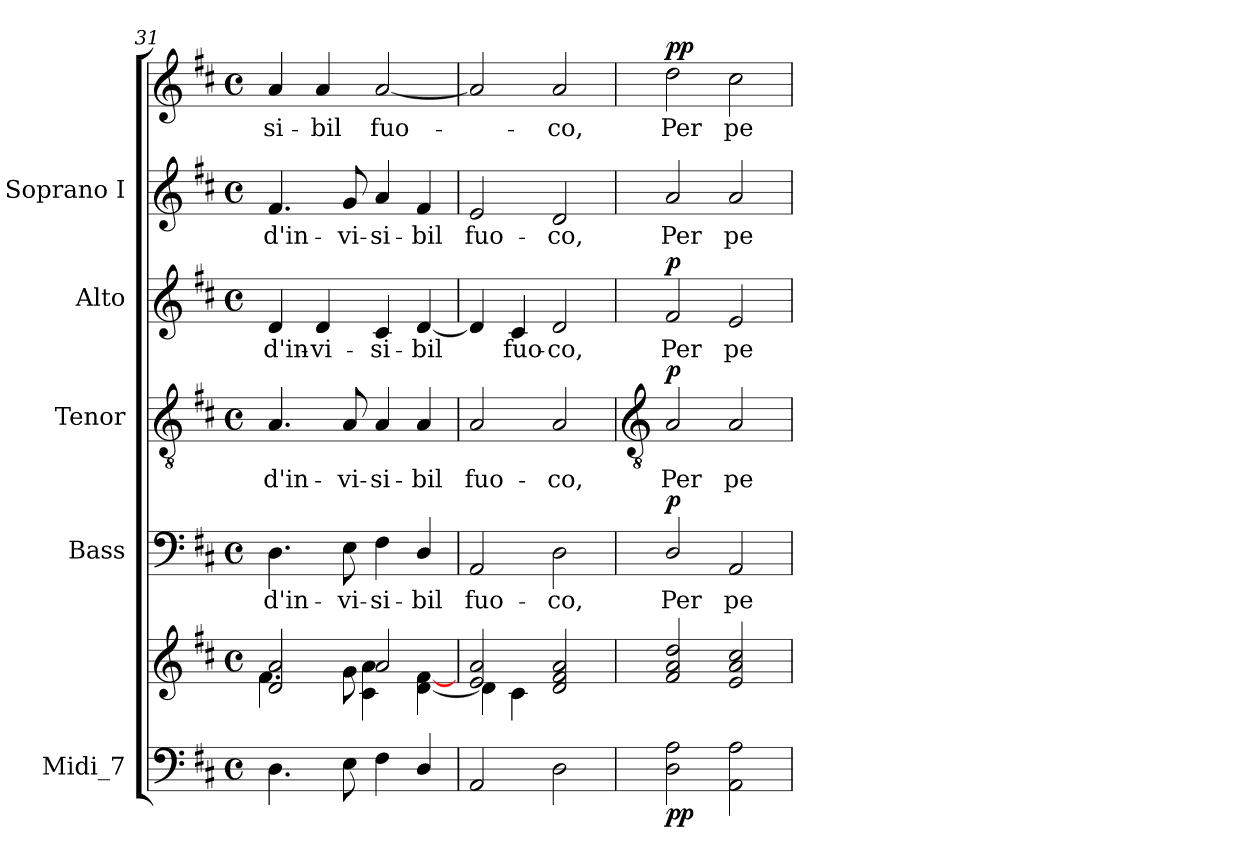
**kern	**kern	**dynam	**kern	**text	**dynam	**kern	**text	**dynam	**kern	**text	**dynam	**kern	**text	**kern	**text	**dynam
*part5	*part5	*part5	*part4	*part4	*part4	*part3	*part3	*part3	*part2	*part2	*part2	*part1	*part1	*part1	*part1	*part1
*staff7	*staff6	*staff6/7	*staff5	*staff5	*staff5	*staff4	*staff4	*staff4	*staff3	*staff3	*staff3	*staff2	*staff2	*staff1	*staff1	*staff1/2
*I"Midi_7	*	*	*I"Bass	*	*	*I"Tenor	*	*	*I"Alto	*	*	*I"Soprano I	*	*	*	*
*	*	*	*I'B	*	*	*I'T	*	*	*I'A	*	*	*I'S	*	*	*	*
*clefF4	*clefG2	*	*clefF4	*	*	*clefGv2	*	*	*clefG2	*	*	*clefG2	*	*clefG2	*	*
*k[f#c#]	*k[f#c#]	*	*k[f#c#]	*	*	*k[f#c#]	*	*	*k[f#c#]	*	*	*k[f#c#]	*	*k[f#c#]	*	*
*D:	*D:	*	*D:	*	*	*D:	*	*	*D:	*	*	*D:	*	*D:	*	*
*M4/4	*M4/4	*	*M4/4	*	*	*M4/4	*	*	*M4/4	*	*	*M4/4	*	*M4/4	*	*
*met(c)	*met(c)	*	*met(c)	*	*	*met(c)	*	*	*met(c)	*	*	*met(c)	*	*met(c)	*	*
=31	=31	=31	=31	=31	=31	=31	=31	=31	=31	=31	=31	=31	=31	=31	=31	=31
*^	*^	*	*	*	*	*	*	*	*	*	*	*	*	*	*	*
!	!	!	!	!	!	!LO:LY:b	!	!	!LO:LY:b	!	!	!LO:LY:b	!	!	!LO:LY:b	!	!LO:LY:b	!
1ryy	4.D\	2d/ 2a/	4.f#\	.	4.D	d'in-	.	4.A	d'in-	.	4d	d'in-	.	4.f#	d'in-	4a	si-	.
!	!	!	!	!	!	!	!	!	!	!	!	!LO:LY:b	!	!	!	!	!LO:LY:b	!
.	.	.	.	.	.	.	.	.	.	.	4d	-vi-	.	.	.	4a	-bil	.
!	!	!	!	!	!	!LO:LY:b	!	!	!LO:LY:b	!	!	!	!	!	!LO:LY:b	!	!	!
.	8E\	.	8g\	.	8E	-vi-	.	8A	-vi-	.	.	.	.	8g	-vi-	.	.	.
!	!	!	!	!	!	!LO:LY:b	!	!	!LO:LY:b	!	!	!LO:LY:b	!	!	!LO:LY:b	!	!LO:LY:b	!
.	4F#\	2a/	4c#\ 4a\	.	4F#	-si-	.	4A	-si-	.	4c#	-si-	.	4a	-si-	[2a	fuo-	.
!	!	!	!	!	!	!LO:LY:b	!	!	!LO:LY:b	!	!	!LO:LY:b	!	!	!LO:LY:b	!	!	!
.	4D/	.	[4d\ [4f#\	.	4D/	-bil	.	4A	-bil	.	[4d	-bil	.	4f#	-bil	.	.	.
=32	=32	=32	=32	=32	=32	=32	=32	=32	=32	=32	=32	=32	=32	=32	=32	=32	=32	=32
!	!	!	!	!	!	!LO:LY:b	!	!	!LO:LY:b	!	!	!	!	!	!LO:LY:b	!	!	!
1ryy	2AA/	2e/ 2a/	4d\]	.	2AA	fuo-	.	2A	fuo-	.	4d]	.	.	2e	fuo-	2a]	.	.
!	!	!	!	!	!	!	!	!	!	!	!	!LO:LY:b	!	!	!	!	!	!
.	.	.	4c#\	.	.	.	.	.	.	.	4c#	fuo-	.	.	.	.	.	.
!	!	!	!	!	!	!LO:LY:b	!	!	!LO:LY:b	!	!	!LO:LY:b	!	!	!LO:LY:b	!	!LO:LY:b	!
.	2D\	2d/ 2f#/ 2a/	2ryy	.	2D	-co,	.	2A	-co,	.	2d	-co,	.	2d	-co,	2a	co,	.
*v	*v	*	*	*	*	*	*	*	*	*	*	*	*	*	*	*	*	*
!!LO:LB:g=z
=33	=33	=33	=33	=33	=33	=33	=33	=33	=33	=33	=33	=33	=33	=33	=33	=33	=33
*	*	*	*	*	*	*	*clefGv2	*	*	*	*	*	*	*	*	*	*
*^	*	*	*	*	*	*	*	*	*	*	*	*	*	*	*	*	*
!	!	!	!	!LO:DY:b=2	!	!LO:LY:b	!	!	!LO:LY:b	!	!	!LO:LY:b	!	!	!LO:LY:b	!	!LO:LY:b	!
!	!	!	!	!LO:DY:n=1:b	!	!	!LO:DY:b	!	!	!LO:DY:b	!	!	!LO:DY:b	!	!	!	!	!LO:DY:b=2
!	!	!	!	!	!	!	!	!	!	!	!	!	!	!	!	!	!	!LO:DY:n=1:b
*v	*v	*	*	*	*	*	*	*	*	*	*	*	*	*	*	*	*	*
2D\ 2A\	2f#/ 2a/ 2dd/	1ryy	p p	2D/	Per	p	2A	Per	p	2f#	Per	p	2a	-Per	2dd	Per	p p
!	!	!	!	!	!LO:LY:b	!	!	!LO:LY:b	!	!	!LO:LY:b	!	!	!LO:LY:b	!	!LO:LY:b	!
2AA 2A	2e/ 2a/ 2cc#/	.	.	2AA	pe-	.	2A	pe-	.	2e	pe-	.	2a	pe-	2cc#	pe-	.
*	*v	*v	*	*	*	*	*	*	*	*	*	*	*	*	*	*	*
=	=	=	=	=	=	=	=	=	=	=	=	=	=	=	=	=
*-	*-	*-	*-	*-	*-	*-	*-	*-	*-	*-	*-	*-	*-	*-	*-	*-
